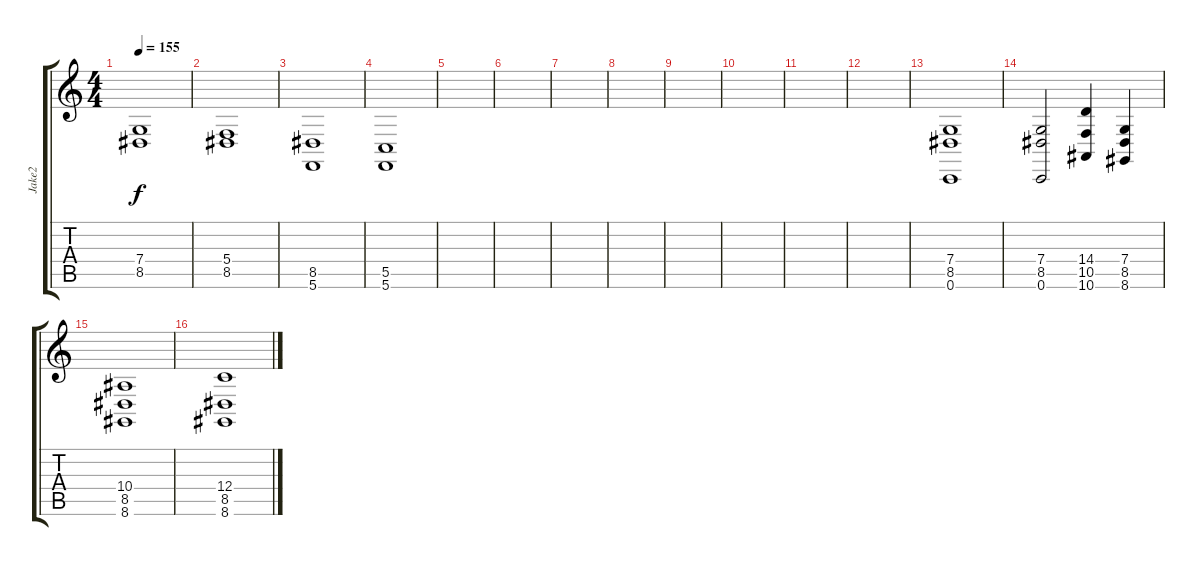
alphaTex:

\track ("Jake2" "Jake2") {instrument stringensemble1}
\staff {score tabs}
\tuning (D4 A3 F3 C3 G2 C2) {hide}
\ts (4 4)
\tempo 155
\clef g2
\ks c
(7.4 8.5).1{dy f} |
(5.4 8.5).1 |
(8.5 5.6).1 |
(5.5 5.6).1 |
|
|
|
|
|
|
|
|
(7.4 8.5 0.6).1 |
(7.4 8.5 0.6).2 (14.4 10.5 10.6).4 (7.4 8.5 8.6).4 |
(10.4 8.5 8.6).1 |
(12.4 8.5 8.6).1
